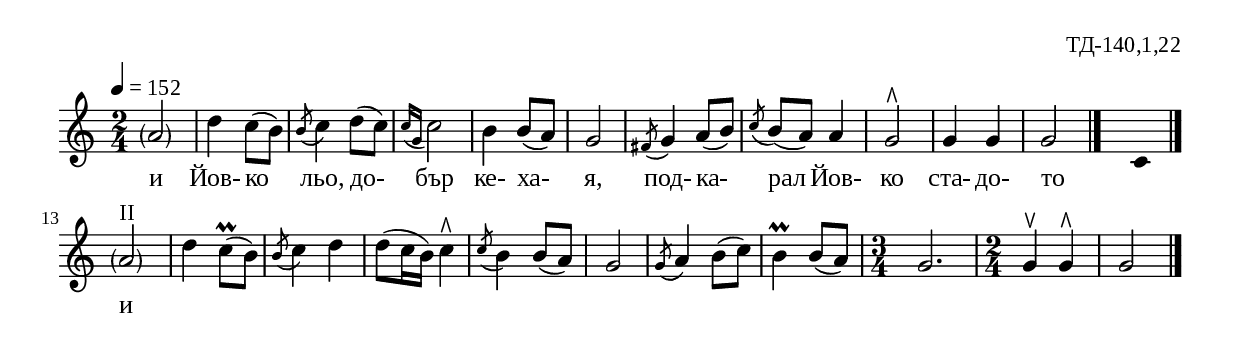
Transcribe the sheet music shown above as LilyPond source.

%{
TD_140_1_22
%}

\include "td-preamble.ly"

\score {
\relative c'' {
 \tempo 4 = 152
  \time 2/4
\parG
\parenthesize a2
  d4 c8( b)  \acciaccatura b8 c4 d8( c)  \acciaccatura { c16[ g]  } c2 b4 b8( a)
  g2  \acciaccatura fis8 g4 a8( b)  \acciaccatura c8 b( a) a4
  g2^\rtoe g4 g4 g2 
 \bar "|." 
 s4 \fixB c,4  \fixC 
 \bar "|." 
%%\break
\parenthesize a'2^"II" d4 c8\prall( b)  \acciaccatura b8 c4 d d8( c16 b) c4^\rtoe 
\acciaccatura c8 b4 b8( a)
g2  \acciaccatura g8 a4 b8( c) b4\prall b8( a) \time 3/4 g2. \time 2/4 
g4^\ltoe g^\rtoe g2 
\bar "|."
}
\addlyrics { и Йов- ко льо, до- бър ке- ха- я, 
под- ка- рал Йов- ко ста- до- то " "  и }
%
\layout {
  indent = #0
  line-width = 190\mm
  ragged-right=##f
}
%
\midi { 
	\context {
		\Score
		tempoWholesPerMinute = #(ly:make-moment 152 4)
		}
	}
}

\header{
  opus = "ТД-140,1,22"
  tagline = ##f
}

